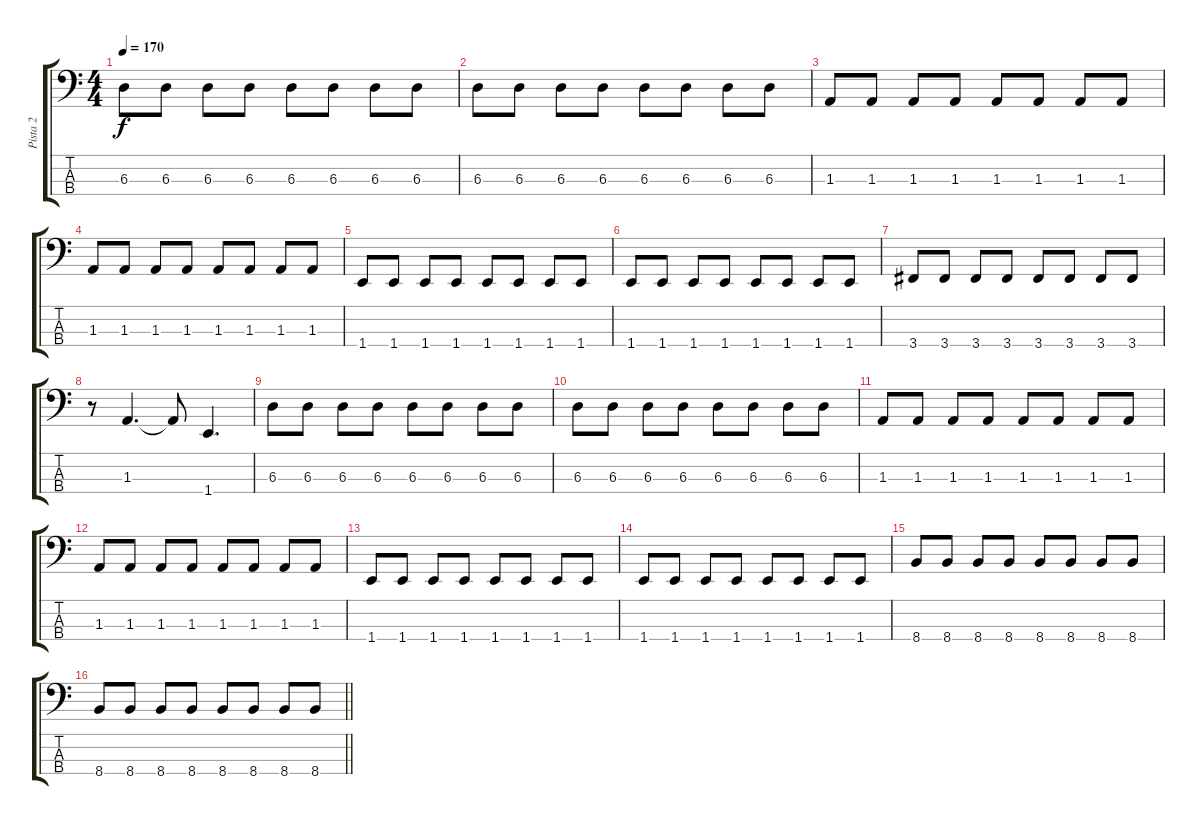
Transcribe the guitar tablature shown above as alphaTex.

\track ("Pista 2" "Pista 2") {instrument electricbasspick}
\staff {score tabs}
\tuning (Gb2 Db2 Ab1 Eb1) {hide}
\ts (4 4)
\tempo 170
\clef f4
\ks c
6.3.8{dy f} 6.3.8 6.3.8 6.3.8 6.3.8 6.3.8 6.3.8 6.3.8 |
6.3.8 6.3.8 6.3.8 6.3.8 6.3.8 6.3.8 6.3.8 6.3.8 |
1.3.8 1.3.8 1.3.8 1.3.8 1.3.8 1.3.8 1.3.8 1.3.8 |
1.3.8 1.3.8 1.3.8 1.3.8 1.3.8 1.3.8 1.3.8 1.3.8 |
1.4.8 1.4.8 1.4.8 1.4.8 1.4.8 1.4.8 1.4.8 1.4.8 |
1.4.8 1.4.8 1.4.8 1.4.8 1.4.8 1.4.8 1.4.8 1.4.8 |
3.4.8 3.4.8 3.4.8 3.4.8 3.4.8 3.4.8 3.4.8 3.4.8 |
r.8 1.3.4{d} 1.3{t}.8 1.4.4{d} |
6.3.8 6.3.8 6.3.8 6.3.8 6.3.8 6.3.8 6.3.8 6.3.8 |
6.3.8 6.3.8 6.3.8 6.3.8 6.3.8 6.3.8 6.3.8 6.3.8 |
1.3.8 1.3.8 1.3.8 1.3.8 1.3.8 1.3.8 1.3.8 1.3.8 |
1.3.8 1.3.8 1.3.8 1.3.8 1.3.8 1.3.8 1.3.8 1.3.8 |
1.4.8 1.4.8 1.4.8 1.4.8 1.4.8 1.4.8 1.4.8 1.4.8 |
1.4.8 1.4.8 1.4.8 1.4.8 1.4.8 1.4.8 1.4.8 1.4.8 |
8.4.8 8.4.8 8.4.8 8.4.8 8.4.8 8.4.8 8.4.8 8.4.8 |
\barLineRight lightlight
8.4.8 8.4.8 8.4.8 8.4.8 8.4.8 8.4.8 8.4.8 8.4.8
